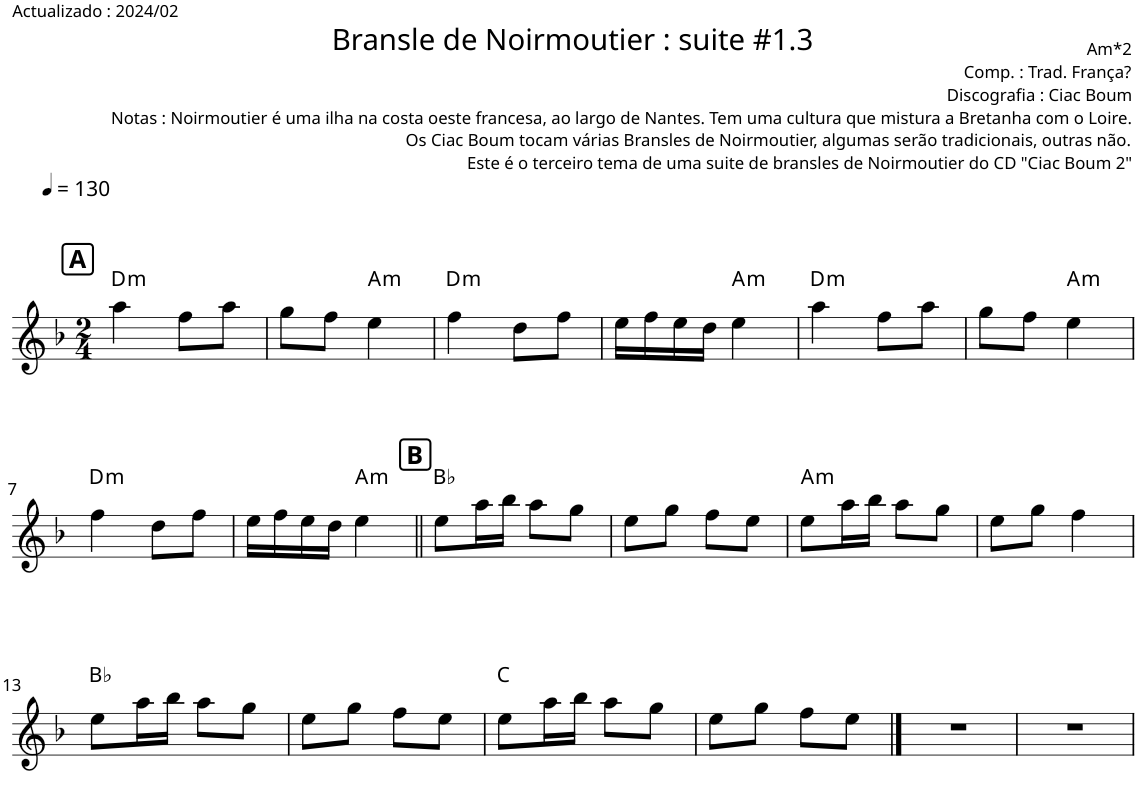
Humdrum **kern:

**kern	**harte
*part1	*part1
*staff1	*
*I"Piano	*
*I'Pno.	*
*clefG2	*
*k[b-]	*
*M2/4	*
*MM130	*
!!LO:REH:place=s1:a:B:cj:fs=12:t=A
=1	=1
!	!LO:H:kt=m
4aa\	D:min
8ff\L	.
8aa\J	.
=2	=2
8gg\L	.
8ff\J	.
!	!LO:H:kt=m
4ee\	A:min
=3	=3
!	!LO:H:kt=m
4ff\	D:min
8dd\L	.
8ff\J	.
=4	=4
16ee\LL	.
16ff\	.
16ee\	.
16dd\JJ	.
!	!LO:H:kt=m
4ee\	A:min
=5	=5
!	!LO:H:kt=m
4aa\	D:min
8ff\L	.
8aa\J	.
=6	=6
8gg\L	.
8ff\J	.
!	!LO:H:kt=m
4ee\	A:min
!!LO:LB:g=z
=7	=7
!	!LO:H:kt=m
4ff\	D:min
8dd\L	.
8ff\J	.
=8	=8
16ee\LL	.
16ff\	.
16ee\	.
16dd\JJ	.
!	!LO:H:kt=m
4ee\	A:min
!!LO:REH:place=s1:a:B:cj:fs=12:t=B
=9||	=9||
8ee\L	Bb:maj
16aa\L	.
16bb-\JJ	.
8aa\L	.
8gg\J	.
=10	=10
8ee\L	.
8gg\J	.
8ff\L	.
8ee\J	.
=11	=11
!	!LO:H:kt=m
8ee\L	A:min
16aa\L	.
16bb-\JJ	.
8aa\L	.
8gg\J	.
=12	=12
8ee\L	.
8gg\J	.
4ff\	.
!!LO:LB:g=z
=13	=13
8ee\L	Bb:maj
16aa\L	.
16bb-\JJ	.
8aa\L	.
8gg\J	.
=14	=14
8ee\L	.
8gg\J	.
8ff\L	.
8ee\J	.
=15	=15
8ee\L	C:maj
16aa\L	.
16bb-\JJ	.
8aa\L	.
8gg\J	.
=16	=16
8ee\L	.
8gg\J	.
8ff\L	.
8ee\J	.
==17	==17
2r	.
=18	=18
2r	.
=	=
*-	*-
